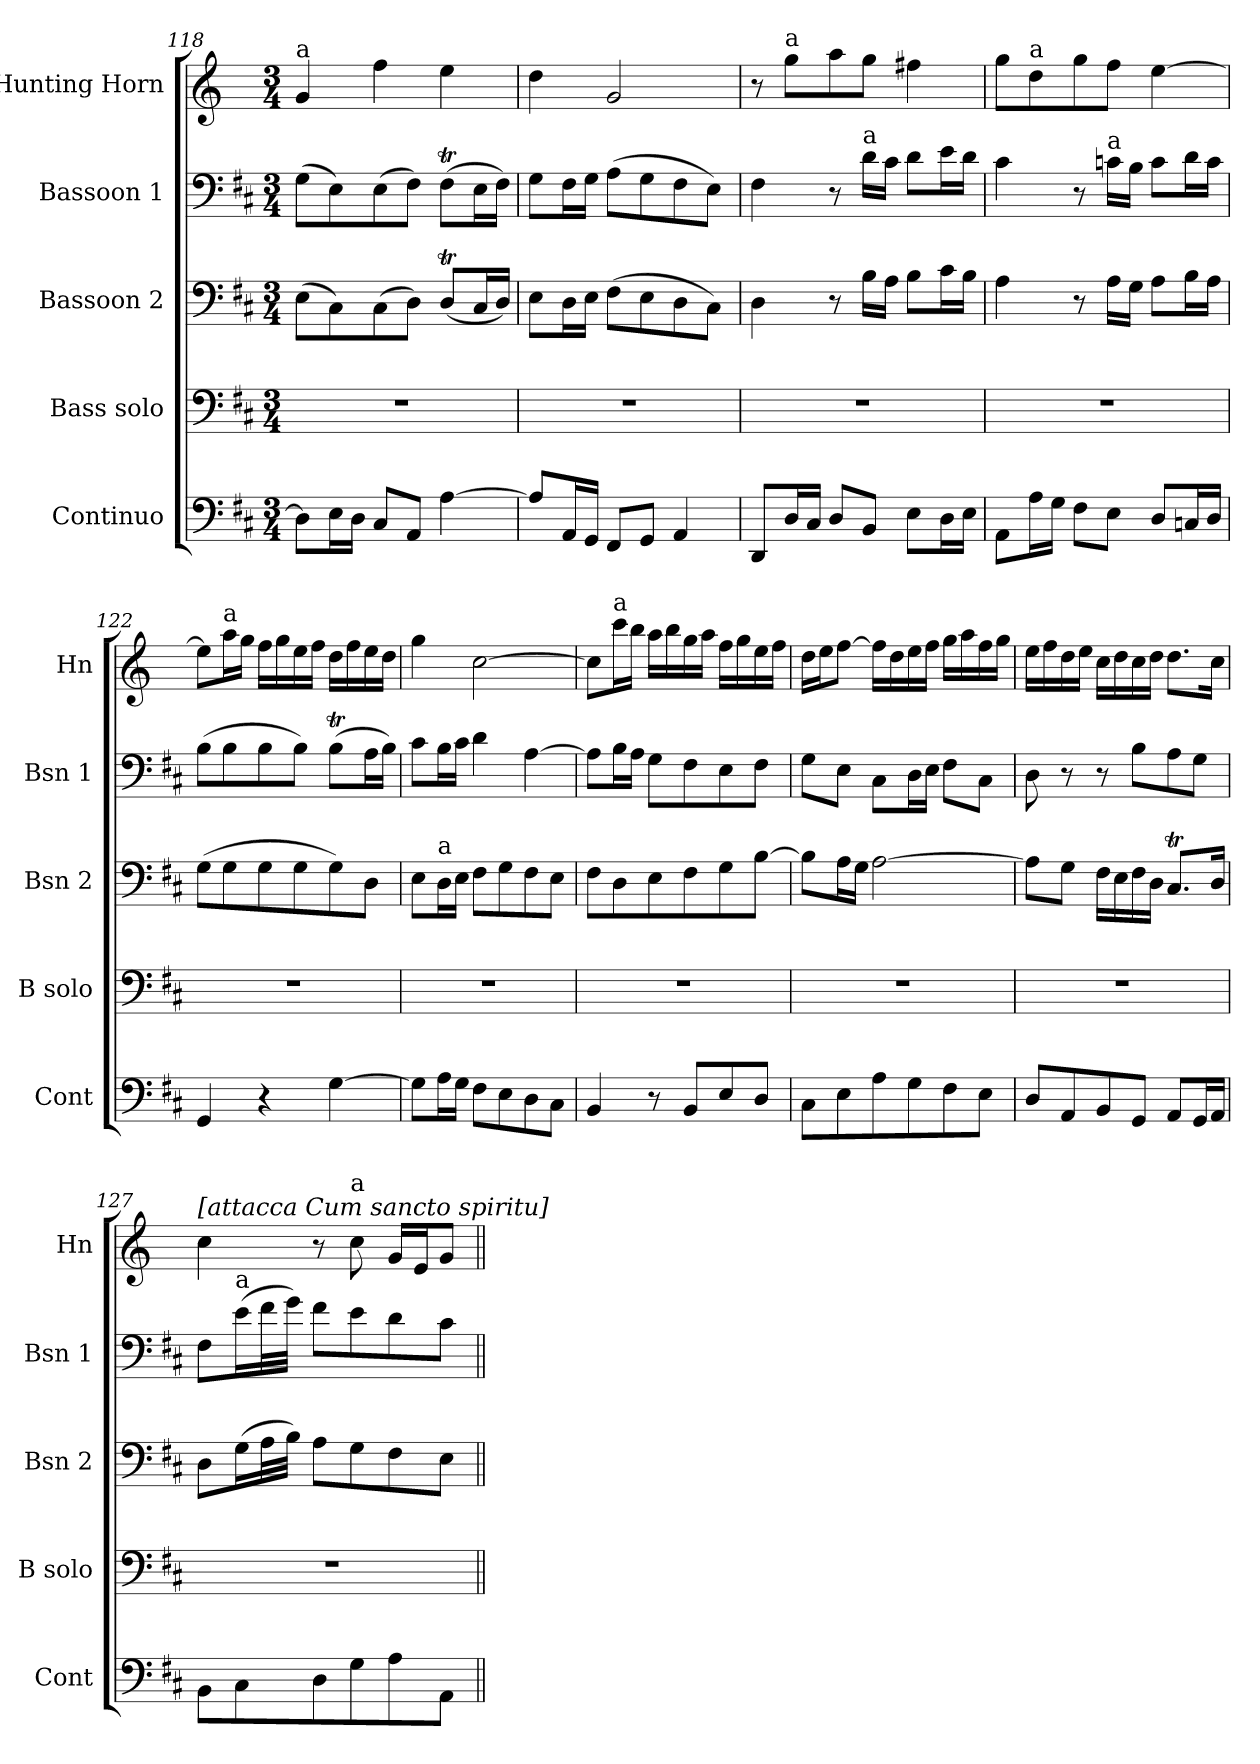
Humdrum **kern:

**kern	**kern	**kern	**kern	**kern
*part5	*part4	*part3	*part2	*part1
*staff5	*staff4	*staff3	*staff2	*staff1
*I"Continuo	*I"Bass solo	*I"Bassoon 2	*I"Bassoon 1	*I"Hunting Horn
*I'Cont	*I'B solo	*I'Bsn 2	*I'Bsn 1	*I'Hn
*clefF4	*clefF4	*clefF4	*clefF4	*clefG2
*	*	*	*	*ITrd6c10
*k[f#c#]	*k[f#c#]	*k[f#c#]	*k[f#c#]	*k[f#c#]
*M3/4	*M3/4	*M3/4	*M3/4	*M3/4
=118	=118	=118	=118	=118
!	!	!	!	!LO:TX:a:t=a
8D\L]	2.r	(8E\L	(8G\L	4A/
16E\L	.	8C#\)	8E\)	.
16D\JJ	.	.	.	.
8C#/L	.	(8C#\	(8E\	4g\
8AA/J	.	8D\J)	8F#\J)	.
[4A\	.	(8DT/L	(8F#t\L	4f#\
.	.	16C#/L	16E\L	.
.	.	16D/JJ)	16F#\JJ)	.
=119	=119	=119	=119	=119
8A/L]	2.r	8E\L	8G\L	4e\
16AA/L	.	16D\L	16F#\L	.
16GG/JJ	.	16E\JJ	16G\JJ	.
8FF#/L	.	(8F#\L	(8A\L	2A/
8GG/J	.	8E\	8G\	.
4AA/	.	8D\	8F#\	.
.	.	8C#\J)	8E\J)	.
=120	=120	=120	=120	=120
8DD/L	2.r	4D\	4F#\	8r
!	!	!	!	!LO:TX:a:t=a
16D/L	.	.	.	8a\L
16C#/JJ	.	.	.	.
8D/L	.	8r	8r	8b\
!	!	!	!LO:TX:a:t=a	!
8BB/J	.	16B\LL	16d\LL	8a\J
.	.	16A\JJ	16c#\JJ	.
8E\L	.	8B\L	8d\L	4g#X\
16D\L	.	16c#\L	16e\L	.
16E\JJ	.	16B\JJ	16d\JJ	.
=121	=121	=121	=121	=121
8AA\L	2.r	4A\	4c#\	8a\L
!	!	!	!	!LO:TX:a:t=a
16A\L	.	.	.	8e\
16G\JJ	.	.	.	.
8F#\L	.	8r	8r	8a\
!	!	!	!LO:TX:a:t=a	!
8E\J	.	16A\LL	16cn\LL	8g\J
.	.	16G\JJ	16B\JJ	.
8D/L	.	8A\L	8c\L	[4f#\
16Cn/L	.	16B\L	16d\L	.
16D/JJ	.	16A\JJ	16c\JJ	.
=122	=122	=122	=122	=122
4GG/	2.r	(8G\L	(8B\L	8f#\L]
!	!	!	!	!LO:TX:a:t=a
.	.	8G\	8B\	16b\L
.	.	.	.	16a\JJ
4r	.	8G\	8B\	16g\LL
.	.	.	.	16a\
.	.	8G\	8B\J)	16f#\
.	.	.	.	16g\JJ
[4G\	.	8G\)	(8BT\L	16e\LL
.	.	.	.	16g\
.	.	8D\J	16A\L	16f#\
.	.	.	16B\JJ)	16e\JJ
!!LO:LB:g=z
=123	=123	=123	=123	=123
8G\L]	2.r	8E\L	8c#\L	4a\
!	!	!LO:TX:a:t=a	!	!
16A\L	.	16D\L	16B\L	.
16G\JJ	.	16E\JJ	16c#\JJ	.
8F#\L	.	8F#\L	4d\	[2d\
8E\	.	8G\	.	.
8D\	.	8F#\	[4A\	.
8C#\J	.	8E\J	.	.
=124	=124	=124	=124	=124
4BB/	2.r	8F#\L	8A\L]	8d\L]
!	!	!	!	!LO:TX:a:t=a
.	.	8D\	16B\L	16dd\L
.	.	.	16A\JJ	16cc#\JJ
8r	.	8E\	8G\L	16b\LL
.	.	.	.	16cc#\
8BB/L	.	8F#\	8F#\	16a\
.	.	.	.	16b\JJ
8E/	.	8G\	8E\	16g\LL
.	.	.	.	16a\
8D/J	.	[8B\J	8F#\J	16f#\
.	.	.	.	16g\JJ
=125	=125	=125	=125	=125
8C#\L	2.r	8B\L]	8G\L	16e\LL
.	.	.	.	16f#\J
8E\	.	16A\L	8E\J	[8g\J
.	.	16G\JJ	.	.
8A\	.	[2A\	8C#\L	16g\LL]
.	.	.	.	16e\
8G\	.	.	16D\L	16f#\
.	.	.	16E\JJ	16g\JJ
8F#\	.	.	8F#\L	16a\LL
.	.	.	.	16b\
8E\J	.	.	8C#\J	16g\
.	.	.	.	16a\JJ
=126	=126	=126	=126	=126
8D/L	2.r	8A\L]	8D\	16f#\LL
.	.	.	.	16g\
8AA/	.	8G\J	8r	16e\
.	.	.	.	16f#\JJ
8BB/	.	16F#\LL	8r	16d\LL
.	.	16E\	.	16e\
8GG/J	.	16F#\	8B\L	16d\
.	.	16D\JJ	.	16e\JJ
8AA/L	.	8.C#t/L	8A\	8.e\L
16GG/L	.	.	8G\J	.
16AA/JJ	.	16D/Jk	.	16d\Jk
=127	=127	=127	=127	=127
!	!	!	!	!LO:TX:a:B:t=[attacca Cum sancto spiritu]
8BB\L	2.r	8D\L	8F#\L	4d\
!	!	!	!LO:TX:a:t=a	!
8C#\	.	(16G\L	(16e\L	.
.	.	32A\L	32f#\L	.
.	.	32B\JJJ)	32g\JJJ)	.
8D\	.	8A\L	8f#\L	8r
!	!	!	!	!LO:TX:a:t=a
8G\	.	8G\	8e\	8d\
8A\	.	8F#\	8d\	16A/LL
.	.	.	.	16F#/J
8AA\J	.	8E\J	8c#\J	8A/J
=||	=||	=||	=||	=||
*-	*-	*-	*-	*-
